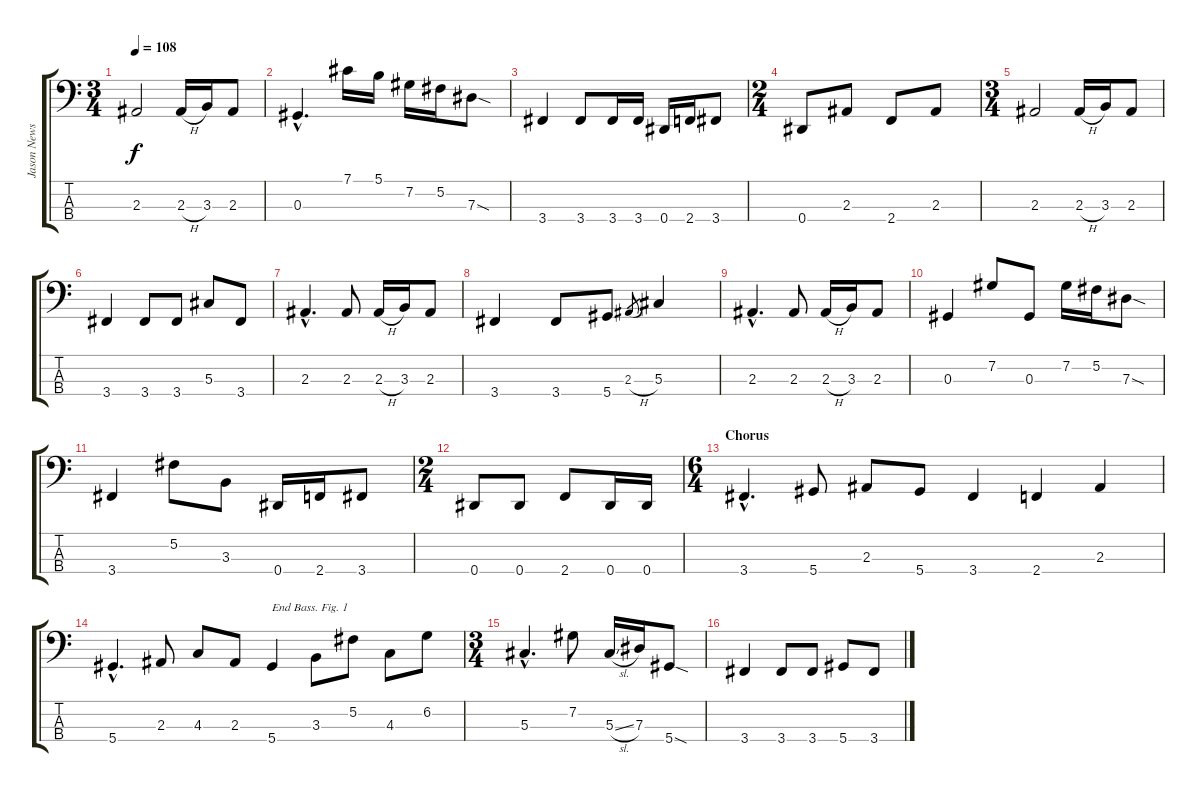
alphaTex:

\track ("Jason Newsted (Bass)" "Jason News") {instrument electricbasspick}
\staff {score tabs}
\tuning (Gb2 Db2 Ab1 Eb1) {hide}
\ts (3 4)
\tempo 108
\clef f4
\ks c
2.3.2{dy f} 2.3{h}.16 3.3.16 2.3.8 |
0.3{hac}.4{d} 7.1.16 5.1.16 7.2.16 5.2.16 7.3{sod}.8 |
3.4.4 3.4.8 3.4.16 3.4.16 0.4.16 2.4.16 3.4.8 |
\ts (2 4)
0.4.8 2.3.8 2.4.8 2.3.8 |
\ts (3 4)
2.3.2 2.3{h}.16 3.3.16 2.3.8 |
3.4.4 3.4.8 3.4.8 5.3.8 3.4.8 |
2.3{hac}.4{d} 2.3.8 2.3{h}.16 3.3.16 2.3.8 |
3.4.4 3.4.8 5.4.8 2.3{h}.8{gr} 5.3.4 |
2.3{hac}.4{d} 2.3.8 2.3{h}.16 3.3.16 2.3.8 |
0.3.4 7.2.8 0.3.8 7.2.16 5.2.16 7.3{sod}.8 |
3.4.4 5.2.8 3.3.8 0.4.16 2.4.16 3.4.8 |
\ts (2 4)
0.4.8 0.4.8 2.4.8 0.4.16 0.4.16 |
\ts (6 4)
\section ("" "Chorus")
3.4{hac}.4{d} 5.4.8 2.3.8 5.4.8 3.4.4 2.4.4 2.3.4 |
5.4{hac}.4{d} 2.3.8 4.3.8 2.3.8 5.4.4{txt "End Bass. Fig. 1"} 3.3.8 5.2.8 4.3.8 6.2.8 |
\ts (3 4)
5.3{hac}.4{d} 7.2.8 5.3{sl}.16 7.3.16 5.4{sod}.8 |
3.4.4 3.4.8 3.4.8 5.4.8 3.4.8
